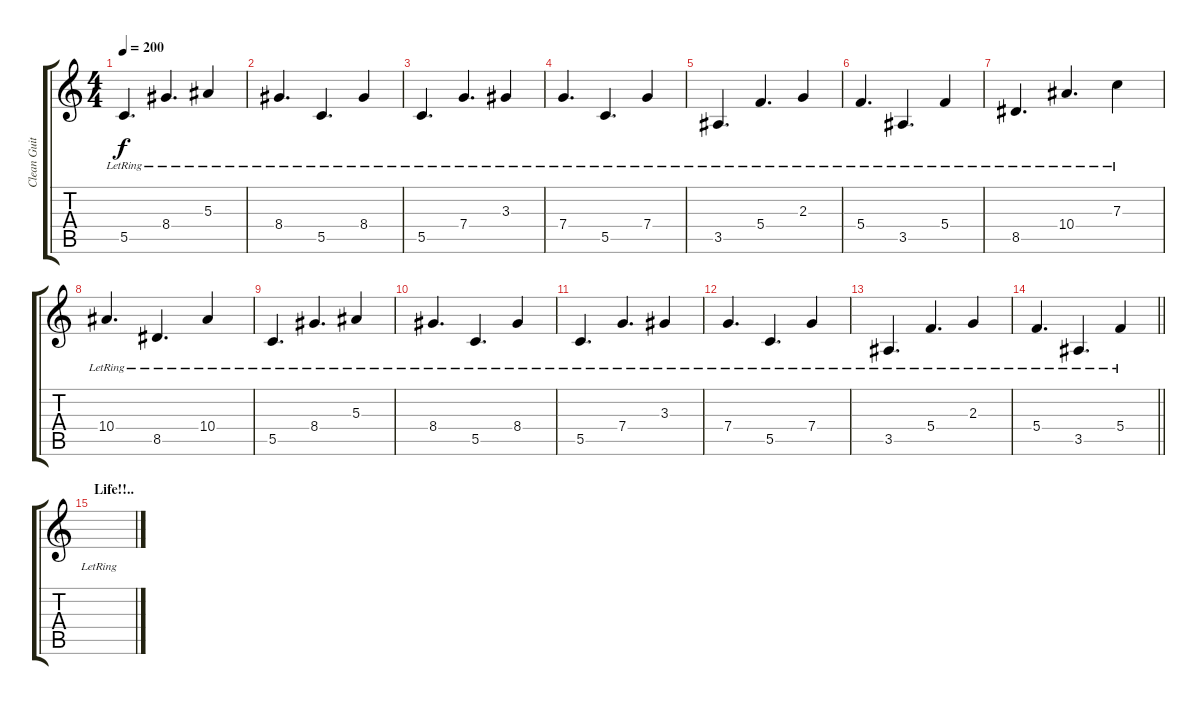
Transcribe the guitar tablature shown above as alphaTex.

\track ("Clean Guitar Rhythm Middle-ish" "Clean Guit") {instrument electricguitarclean}
\staff {score tabs}
\tuning (D4 A3 F3 C3 G2 C2) {hide}
\ts (4 4)
\tempo 200
\clef g2
\ks c
5.5{lr}.4{d dy f} 8.4{lr}.4{d} 5.3{lr}.4 |
8.4{lr}.4{d} 5.5{lr}.4{d} 8.4{lr}.4 |
5.5{lr}.4{d} 7.4{lr}.4{d} 3.3{lr}.4 |
7.4{lr}.4{d} 5.5{lr}.4{d} 7.4{lr}.4 |
3.5{lr}.4{d} 5.4{lr}.4{d} 2.3{lr}.4 |
5.4{lr}.4{d} 3.5{lr}.4{d} 5.4{lr}.4 |
8.5{lr}.4{d} 10.4{lr}.4{d} 7.3{lr}.4 |
10.4{lr}.4{d} 8.5{lr}.4{d} 10.4{lr}.4 |
5.5{lr}.4{d} 8.4{lr}.4{d} 5.3{lr}.4 |
8.4{lr}.4{d} 5.5{lr}.4{d} 8.4{lr}.4 |
5.5{lr}.4{d} 7.4{lr}.4{d} 3.3{lr}.4 |
7.4{lr}.4{d} 5.5{lr}.4{d} 7.4{lr}.4 |
3.5{lr}.4{d} 5.4{lr}.4{d} 2.3{lr}.4 |
\barLineRight lightlight
5.4{lr}.4{d} 3.5{lr}.4{d} 5.4{lr}.4 |
\section ("" "Life!!..")
